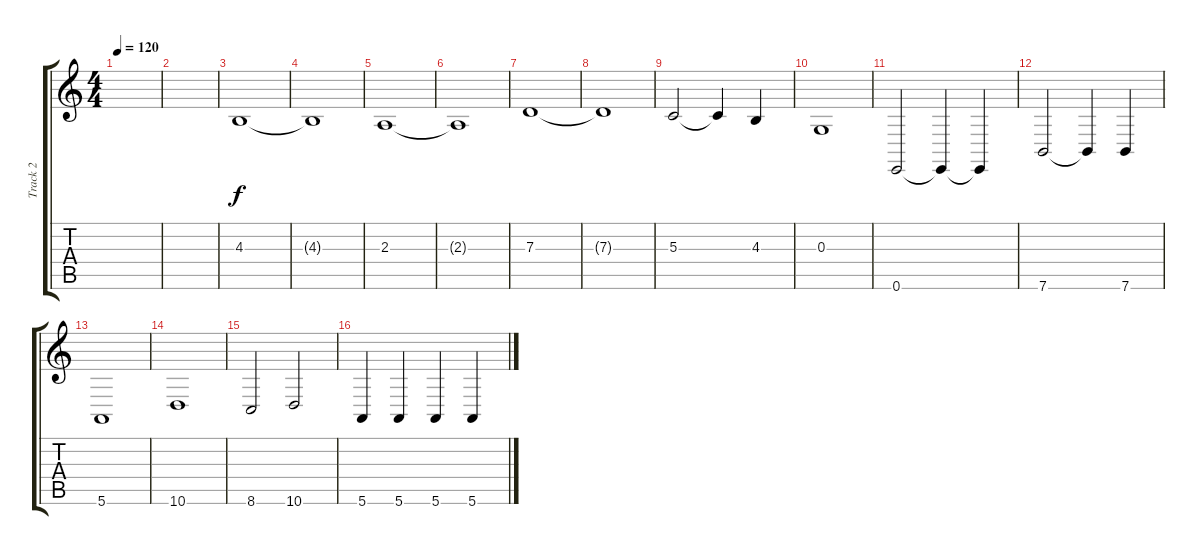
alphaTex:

\track ("Track 2" "Track 2") {instrument stringensemble1}
\staff {score tabs}
\tuning (E4 B3 G3 D3 A2 E2) {hide}
\ts (4 4)
\tempo 120
\clef g2
\ks c
|
|
4.3.1 |
4.3{t}.1 |
2.3.1 |
2.3{t}.1 |
7.3.1 |
7.3{t}.1 |
5.3.2 5.3{t}.4 4.3.4 |
0.3.1 |
0.6.2 0.6{t}.4 0.6{t}.4 |
7.6.2 7.6{t}.4 7.6.4 |
5.6.1 |
10.6.1 |
8.6.2 10.6.2 |
5.6.4 5.6.4 5.6.4 5.6.4
